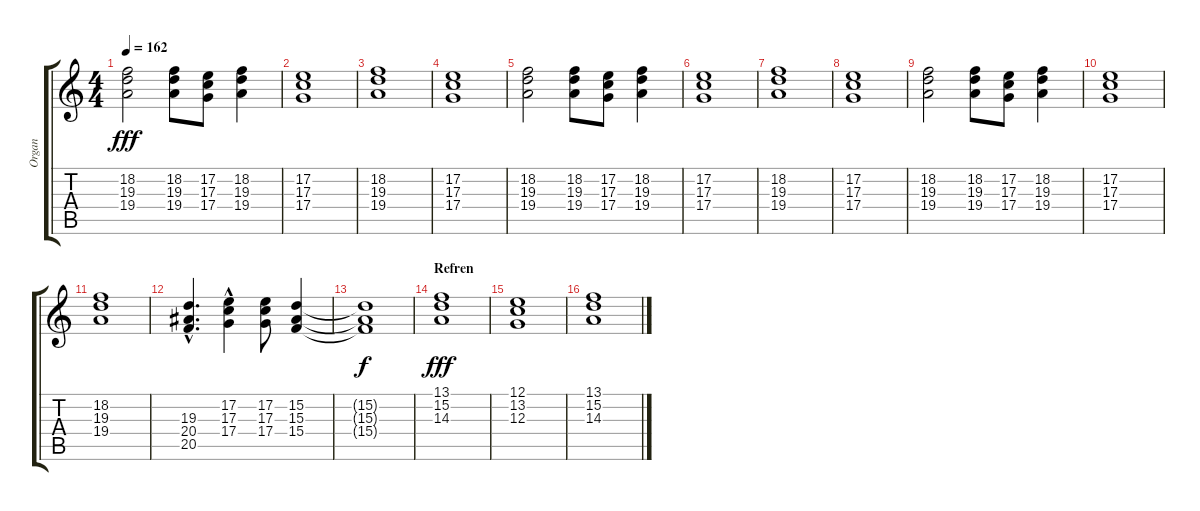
\track ("Organ" "Organ") {instrument rockorgan}
\staff {score tabs}
\tuning (E4 B3 G3 D3 A2 E2) {hide}
\ts (4 4)
\tempo 162
\clef g2
\ks c
(18.2 19.3 19.4).2{dy fff} (18.2 19.3 19.4).8 (17.2 17.3 17.4).8 (18.2 19.3 19.4).4 |
(17.2 17.3 17.4).1 |
(18.2 19.3 19.4).1 |
(17.2 17.3 17.4).1 |
(18.2 19.3 19.4).2 (18.2 19.3 19.4).8 (17.2 17.3 17.4).8 (18.2 19.3 19.4).4 |
(17.2 17.3 17.4).1 |
(18.2 19.3 19.4).1 |
(17.2 17.3 17.4).1 |
(18.2 19.3 19.4).2 (18.2 19.3 19.4).8 (17.2 17.3 17.4).8 (18.2 19.3 19.4).4 |
(17.2 17.3 17.4).1 |
(18.2 19.3 19.4).1 |
(19.3{hac} 20.4{hac} 20.5{hac}).4{d} (17.2{hac} 17.3 17.4{hac}).4 (17.2 17.3 17.4).8 (15.2 15.3 15.4).4 |
(15.2{t} 15.3{t} 15.4{t}).1{dy f} |
\section ("" "Refren")
(13.1 15.2 14.3).1{dy fff} |
(12.1 13.2 12.3).1 |
(13.1 15.2 14.3).1
